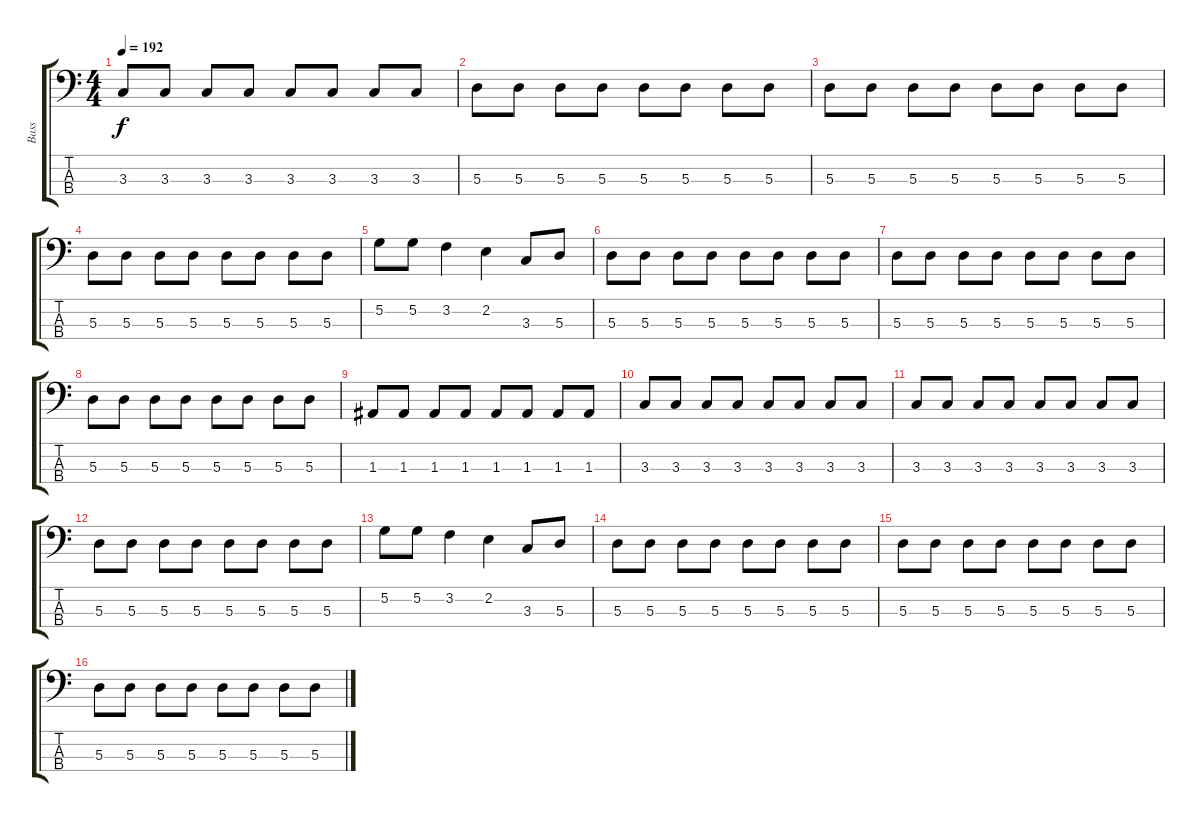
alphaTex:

\track ("Bass" "Bass") {instrument electricbasspick}
\staff {score tabs}
\tuning (G2 D2 A1 E1) {hide}
\ts (4 4)
\tempo 192
\clef f4
\ks c
3.3.8{dy f} 3.3.8 3.3.8 3.3.8 3.3.8 3.3.8 3.3.8 3.3.8 |
5.3.8 5.3.8 5.3.8 5.3.8 5.3.8 5.3.8 5.3.8 5.3.8 |
5.3.8 5.3.8 5.3.8 5.3.8 5.3.8 5.3.8 5.3.8 5.3.8 |
5.3.8 5.3.8 5.3.8 5.3.8 5.3.8 5.3.8 5.3.8 5.3.8 |
5.2.8 5.2.8 3.2.4 2.2.4 3.3.8 5.3.8 |
5.3.8 5.3.8 5.3.8 5.3.8 5.3.8 5.3.8 5.3.8 5.3.8 |
5.3.8 5.3.8 5.3.8 5.3.8 5.3.8 5.3.8 5.3.8 5.3.8 |
5.3.8 5.3.8 5.3.8 5.3.8 5.3.8 5.3.8 5.3.8 5.3.8 |
1.3.8 1.3.8 1.3.8 1.3.8 1.3.8 1.3.8 1.3.8 1.3.8 |
3.3.8 3.3.8 3.3.8 3.3.8 3.3.8 3.3.8 3.3.8 3.3.8 |
3.3.8 3.3.8 3.3.8 3.3.8 3.3.8 3.3.8 3.3.8 3.3.8 |
5.3.8 5.3.8 5.3.8 5.3.8 5.3.8 5.3.8 5.3.8 5.3.8 |
5.2.8 5.2.8 3.2.4 2.2.4 3.3.8 5.3.8 |
5.3.8 5.3.8 5.3.8 5.3.8 5.3.8 5.3.8 5.3.8 5.3.8 |
5.3.8 5.3.8 5.3.8 5.3.8 5.3.8 5.3.8 5.3.8 5.3.8 |
5.3.8 5.3.8 5.3.8 5.3.8 5.3.8 5.3.8 5.3.8 5.3.8
